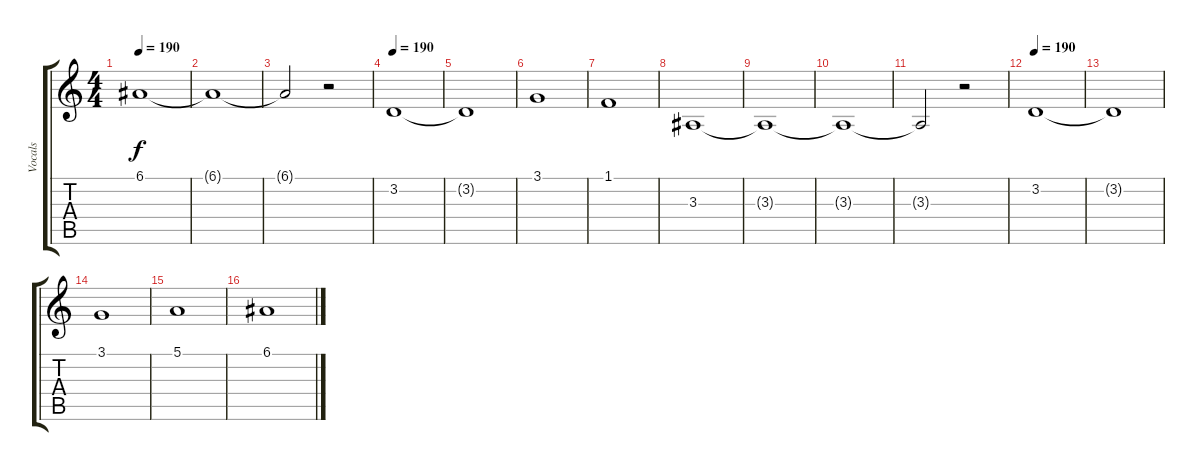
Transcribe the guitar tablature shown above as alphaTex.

\track ("Vocals" "Vocals") {instrument lead3calliope}
\staff {score tabs}
\tuning (E4 B3 G3 D3 A2 D2) {hide}
\ts (4 4)
\tempo 190
\clef g2
\ks c
6.1{t}.1{dy f} |
6.1{t}.1 |
6.1{t}.2 r.2 |
\tempo 190
3.2.1 |
3.2{t}.1 |
3.1.1 |
1.1.1 |
3.3.1 |
3.3{t}.1 |
3.3{t}.1 |
3.3{t}.2 r.2 |
\tempo 190
3.2.1 |
3.2{t}.1 |
3.1.1 |
5.1.1 |
6.1.1
